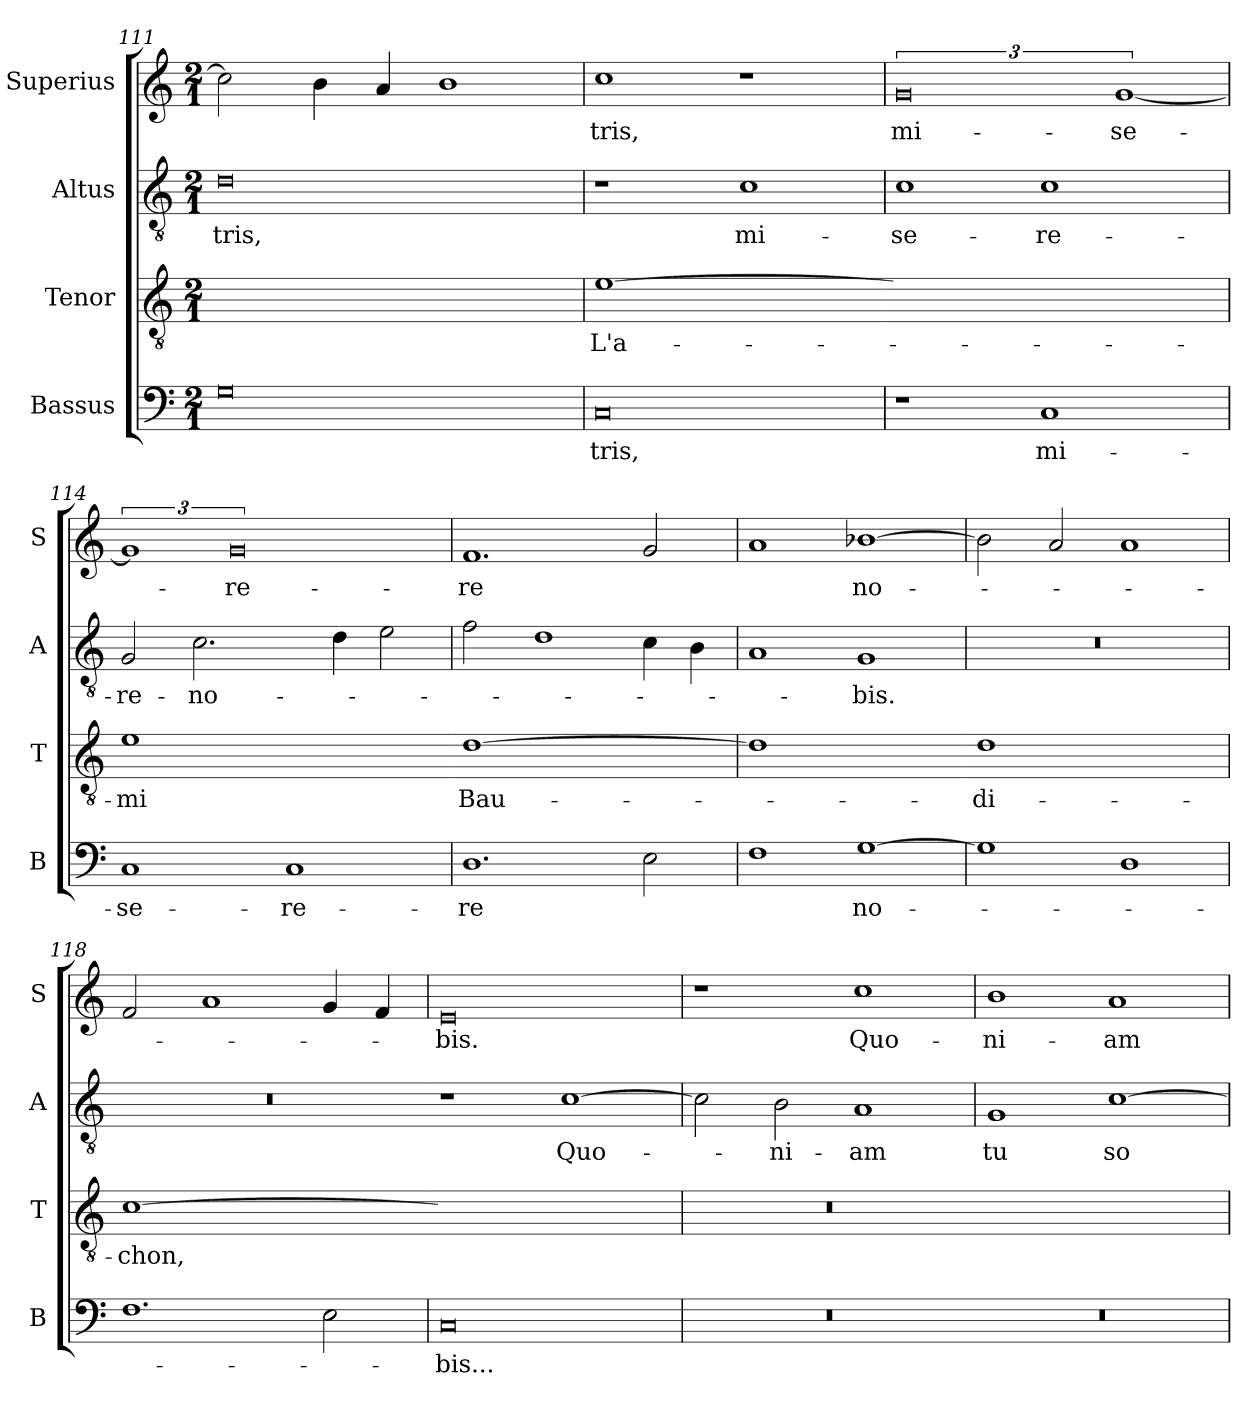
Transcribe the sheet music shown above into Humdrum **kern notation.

**kern	**text	**kern	**text	**kern	**text	**kern	**text
*part4	*part4	*part3	*part3	*part2	*part2	*part1	*part1
*staff4	*staff4	*staff3	*staff3	*staff2	*staff2	*staff1	*staff1
*I"Bassus	*	*I"Tenor	*	*I"Altus	*	*I"Superius	*
*I'B	*	*I'T	*	*I'A	*	*I'S	*
*clefF4	*	*clefGv2	*	*clefGv2	*	*clefG2	*
*k[]	*	*k[]	*	*k[]	*	*k[]	*
*M2/1	*	*M2/1	*	*M2/1	*	*M2/1	*
=111	=111	=111	=111	=111	=111	=111	=111
!	!	!LO:N:vis=1	!	!	!	!	!
0G	.	0ryy	.	0d	-tris,	2cc\]	.
.	.	.	.	.	.	4b\	.
.	.	.	.	.	.	4a/	.
.	.	.	.	.	.	1b	.
=112	=112	=112	=112	=112	=112	=112	=112
!	!	!LO:N:vis=1	!	!	!	!	!
0C	-tris,	[0e	L'a-	1r	.	1cc	-tris,
.	.	.	.	1c	mi-	1r	.
=113	=113	=113-	=113	=113	=113	=113	=113
!	!	!LO:N:vis=1	!	!	!	!	!
1r	.	0eyy]	.	1c	-se-	3%4g	mi-
1C	mi-	.	.	1c	-re-	.	.
.	.	.	.	.	.	[3%2g	-se-
=114	=114	=114	=114	=114	=114	=114	=114
!	!	!LO:N:vis=1	!	!	!	!	!
1C	-se-	0e	-mi	2G/	-re-	3%2g]	.
.	.	.	.	2.c\	no-	.	.
.	.	.	.	.	.	3%4g	-re-
1C	-re-	.	.	.	.	.	.
.	.	.	.	4d\	.	.	.
.	.	.	.	2e\	.	.	.
=115	=115	=115-	=115	=115	=115	=115	=115
!	!	!LO:N:vis=1	!	!	!	!	!
1.D	-re	[0d	Bau-	2f\	.	1.f	-re
.	.	.	.	1d	.	.	.
2E\	.	.	.	4c\	.	2g/	.
.	.	.	.	4B\	.	.	.
=116	=116	=116	=116	=116	=116	=116	=116
!	!	!LO:N:vis=1	!	!	!	!	!
1F	.	0d]	.	1A	.	1a	.
[1G	no-	.	.	1G	-bis.	[1b-X	no-
=117	=117	=117-	=117	=117	=117	=117	=117
!	!	!LO:N:vis=1	!	!	!	!	!
1G]	.	0d	-di-	0r	.	2b-\]	.
.	.	.	.	.	.	2a/	.
1D	.	.	.	.	.	1a	.
=118	=118	=118	=118	=118	=118	=118	=118
!	!	!LO:N:vis=1	!	!	!	!	!
1.F	.	[0c	-chon,	0r	.	2f/	.
.	.	.	.	.	.	1a	.
2E\	.	.	.	.	.	4g/	.
.	.	.	.	.	.	4f/	.
=119	=119	=119-	=119	=119	=119	=119	=119
!	!	!LO:N:vis=1	!	!	!	!	!
0C	-bis...	0cyy]	.	1r	.	0e	-bis.
.	.	.	.	[1c	Quo-	.	.
=120	=120	=120	=120	=120	=120	=120	=120
!	!	!LO:N:vis=1	!	!	!	!	!
0r	.	0r	.	2c\]	.	1r	.
.	.	.	.	2B\	-ni-	.	.
.	.	.	.	1A	-am	1cc	Quo-
=121	=121	=121-	=121	=121	=121	=121	=121
!	!	!LO:N:vis=1	!	!	!	!	!
0r	.	0ryy	.	1G	tu	1b	-ni-
.	.	.	.	[1c	so-	1a	-am
=	=	=	=	=	=	=	=
*-	*-	*-	*-	*-	*-	*-	*-
